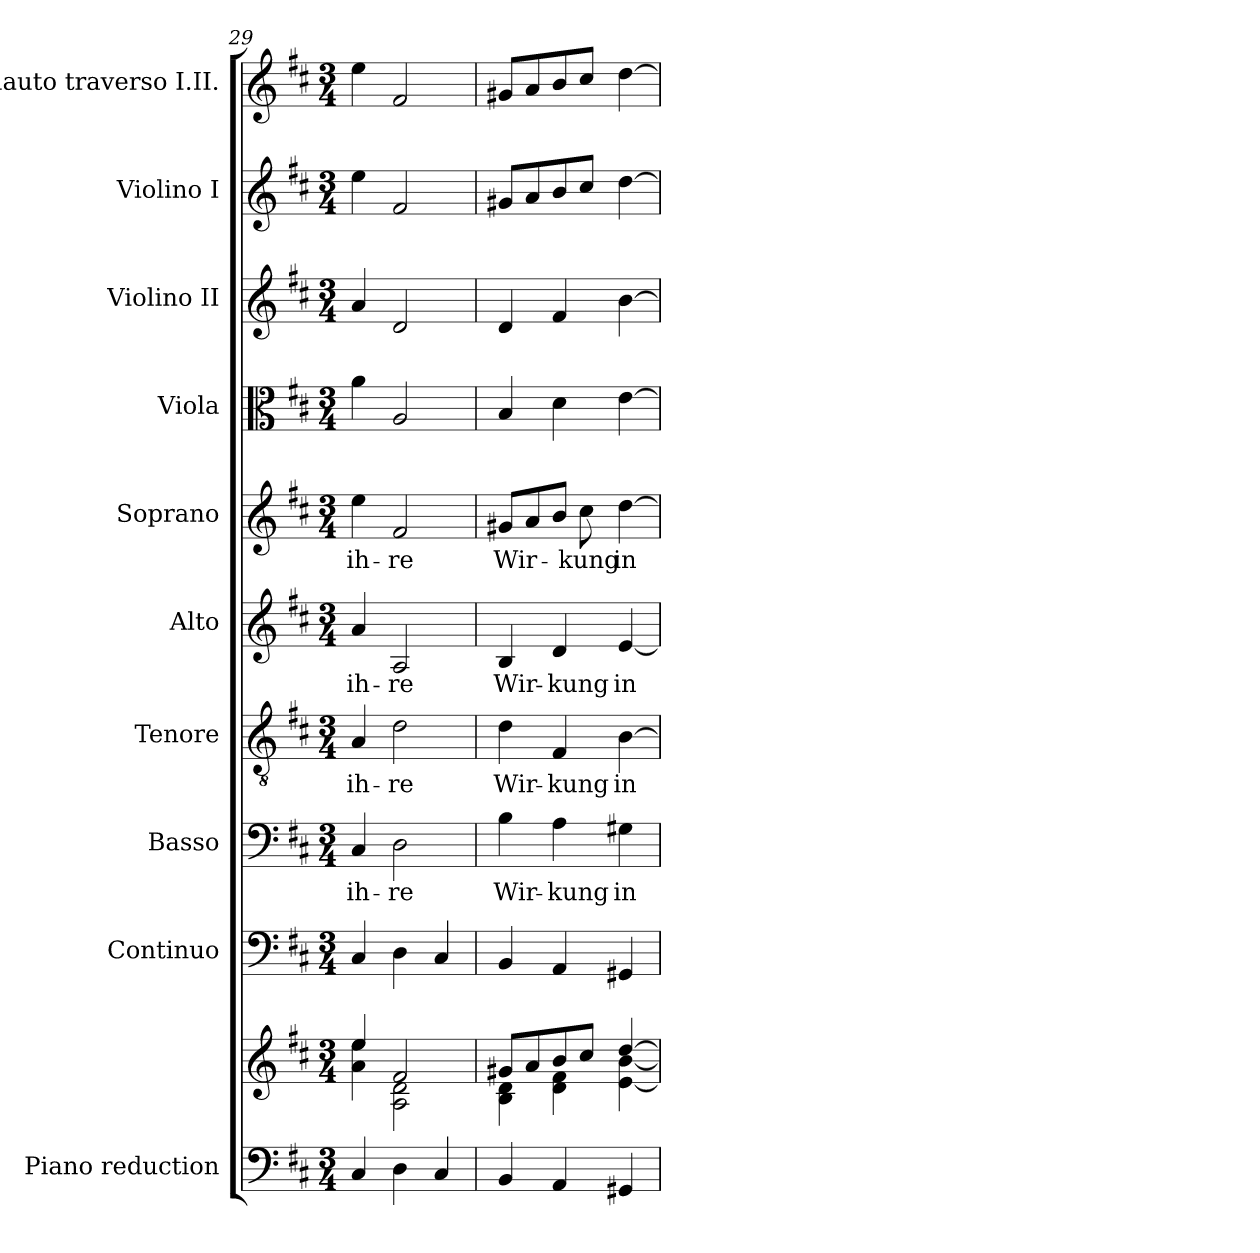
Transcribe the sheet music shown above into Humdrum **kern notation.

**kern	**kern	**kern	**kern	**text	**kern	**text	**kern	**text	**kern	**text	**kern	**kern	**kern	**kern
*part10	*part10	*part9	*part8	*part8	*part7	*part7	*part6	*part6	*part5	*part5	*part4	*part3	*part2	*part1
*staff11	*staff10	*staff9	*staff8	*staff8	*staff7	*staff7	*staff6	*staff6	*staff5	*staff5	*staff4	*staff3	*staff2	*staff1
*I"Piano reduction	*	*I"Continuo	*I"Basso	*	*I"Tenore	*	*I"Alto	*	*I"Soprano	*	*I"Viola	*I"Violino II	*I"Violino I	*I"Flauto traverso I.II.
*I'Pno	*	*	*	*	*	*	*	*	*	*	*I'Vla	*I'Vln	*I'Vln	*I'Fl
*clefF4	*clefG2	*clefF4	*clefF4	*	*clefGv2	*	*clefG2	*	*clefG2	*	*clefC3	*clefG2	*clefG2	*clefG2
*k[f#c#]	*k[f#c#]	*k[f#c#]	*k[f#c#]	*	*k[f#c#]	*	*k[f#c#]	*	*k[f#c#]	*	*k[f#c#]	*k[f#c#]	*k[f#c#]	*k[f#c#]
*M3/4	*M3/4	*M3/4	*M3/4	*	*M3/4	*	*M3/4	*	*M3/4	*	*M3/4	*M3/4	*M3/4	*M3/4
=29	=29	=29	=29	=29	=29	=29	=29	=29	=29	=29	=29	=29	=29	=29
*	*^	*	*	*	*	*	*	*	*	*	*	*	*	*
!	!	!	!	!	!LO:LY:b	!	!LO:LY:b	!	!LO:LY:b	!	!LO:LY:b	!	!	!	!
4C#/	4ee/	4a\ 4ee\	4C#/	4C#/	ih-	4A/	ih-	4a/	ih-	4ee\	ih-	4a\	4a/	4ee\	4ee\
!	!	!	!	!	!LO:LY:b	!	!LO:LY:b	!	!LO:LY:b	!	!LO:LY:b	!	!	!	!
4D\	2f#/	2A\ 2d\	4D\	2D\	-re	2d\	-re	2A/	-re	2f#/	-re	2A/	2d/	2f#/	2f#/
4C#/	.	.	4C#/	.	.	.	.	.	.	.	.	.	.	.	.
=30	=30	=30	=30	=30	=30	=30	=30	=30	=30	=30	=30	=30	=30	=30	=30
!	!	!	!	!	!LO:LY:b	!	!LO:LY:b	!	!LO:LY:b	!	!LO:LY:b	!	!	!	!
4BB/	8g#X/L	4B\ 4d\	4BB/	4B\	Wir-	4d\	Wir-	4B/	Wir-	8g#X/L	Wir-	4B/	4d/	8g#X/L	8g#X/L
.	8a/	.	.	.	.	.	.	.	.	8a/	.	.	.	8a/	8a/
!	!	!	!	!	!LO:LY:b	!	!LO:LY:b	!	!LO:LY:b	!	!	!	!	!	!
4AA/	8b/	4d\ 4f#\	4AA/	4A\	-kung	4F#/	-kung	4d/	-kung	8b/J	.	4d\	4f#/	8b/	8b/
!	!	!	!	!	!	!	!	!	!	!	!LO:LY:b	!	!	!	!
.	8cc#/J	.	.	.	.	.	.	.	.	8cc#\	-kung	.	.	8cc#/J	8cc#/J
!	!	!	!	!	!LO:LY:b	!	!LO:LY:b	!	!LO:LY:b	!	!LO:LY:b	!	!	!	!
4GG#X/	[4dd/	[4e\ [4b\	4GG#X/	4G#X\	in	[4B\	in	[4e/	in	[4dd\	in	[4e\	[4b\	[4dd\	[4dd\
*	*v	*v	*	*	*	*	*	*	*	*	*	*	*	*	*
=	=	=	=	=	=	=	=	=	=	=	=	=	=	=
*-	*-	*-	*-	*-	*-	*-	*-	*-	*-	*-	*-	*-	*-	*-
